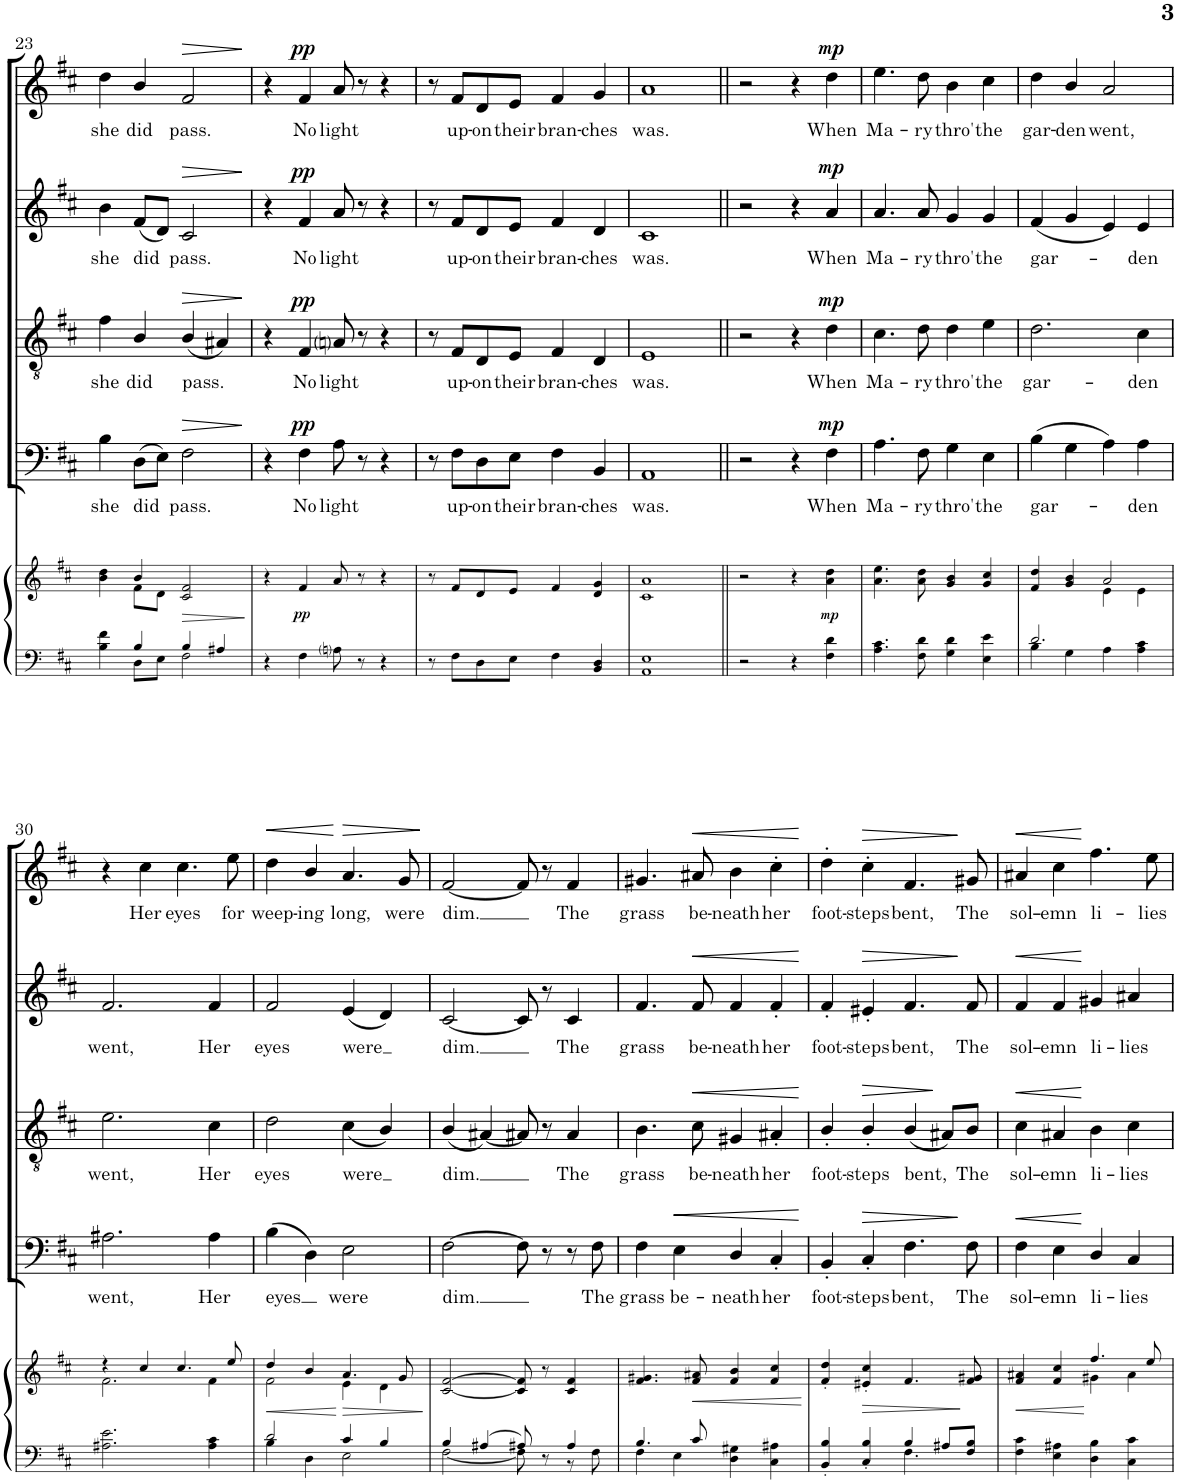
**kern	**kern	**dynam	**kern	**text	**dynam	**kern	**text	**dynam	**kern	**text	**dynam	**kern	**text	**dynam
*part5	*part5	*part5	*part4	*part4	*part4	*part3	*part3	*part3	*part2	*part2	*part2	*part1	*part1	*part1
*staff6	*staff5	*staff5/6	*staff4	*staff4	*staff4	*staff3	*staff3	*staff3	*staff2	*staff2	*staff2	*staff1	*staff1	*staff1
*I"Piano	*	*	*I"Bass	*	*	*I"Tenor	*	*	*I"Alto	*	*	*I"Soprano	*	*
*I'Pno	*	*	*	*	*	*	*	*	*	*	*	*	*	*
!!LO:PB:g=z
*clefF4	*clefG2	*	*clefF4	*	*	*clefGv2	*	*	*clefG2	*	*	*clefG2	*	*
*k[f#c#]	*k[f#c#]	*	*k[f#c#]	*	*	*k[f#c#]	*	*	*k[f#c#]	*	*	*k[f#c#]	*	*
*D:	*D:	*	*D:	*	*	*D:	*	*	*D:	*	*	*D:	*	*
*M4/4	*M4/4	*	*M4/4	*	*	*M4/4	*	*	*M4/4	*	*	*M4/4	*	*
=23	=23	=23	=23	=23	=23	=23	=23	=23	=23	=23	=23	=23	=23	=23
*^	*^	*	*	*	*	*	*	*	*	*	*	*	*	*
!	!	!	!	!	!	!LO:LY:b	!	!	!LO:LY:b	!	!	!LO:LY:b	!	!	!LO:LY:b	!
4B\ 4f#\	4ryy	4b\ 4dd\	4ryy	.	4B\	she	.	4f#\	she	.	4b\	she	.	4dd\	she	.
!	!	!	!	!	!	!LO:LY:b	!	!	!LO:LY:b	!	!	!LO:LY:b	!	!	!LO:LY:b	!
4B/	8D\L	4b/	8f#\L	.	(>8D\L	did	.	4B/	did	.	(<8f#/L	did	.	4b/	did	.
.	8E\J	.	8d\J	.	8E\J)	.	.	.	.	.	8d/J)	.	.	.	.	.
!	!	!	!	!LO:HP:b	!	!LO:LY:b	!LO:HP:b	!	!LO:LY:b	!LO:HP:b	!	!LO:LY:b	!LO:HP:b	!	!LO:LY:b	!LO:HP:b
4B/	2F#\	2c#/ 2f#/	2ryy	>	2F#\	pass.	>	(<4B/	pass.	>	2c#/	pass.	>	2f#/	pass.	>
4A#X/	.	.	.	.	.	.	.	4A#X/)	.	.	.	.	.	.	.	.
*v	*v	*	*	*	*	*	*	*	*	*	*	*	*	*	*	*
*	*v	*v	*	*	*	*	*	*	*	*	*	*	*	*	*
.	.	]	.	.	]	.	.	]	.	.	]	.	.	]
=24	=24	=24	=24	=24	=24	=24	=24	=24	=24	=24	=24	=24	=24	=24
4r	4r	.	4r	.	.	4r	.	.	4r	.	.	4r	.	.
!	!	!LO:DY:b	!	!LO:LY:b	!LO:DY:a	!	!LO:LY:b	!LO:DY:a	!	!LO:LY:b	!LO:DY:a	!	!LO:LY:b	!LO:DY:a
4F#\	4f#/	pp	4F#\	No	pp	4F#/	No	pp	4f#/	No	pp	4f#/	No	pp
!	!	!	!	!LO:LY:b	!	!	!LO:LY:b	!	!	!LO:LY:b	!	!	!LO:LY:b	!
8Ani\	8a/	.	8A\	light	.	8Ani/	light	.	8a/	light	.	8a/	light	.
8r	8r	.	8r	.	.	8r	.	.	8r	.	.	8r	.	.
4r	4r	.	4r	.	.	4r	.	.	4r	.	.	4r	.	.
=25	=25	=25	=25	=25	=25	=25	=25	=25	=25	=25	=25	=25	=25	=25
8r	8r	.	8r	.	.	8r	.	.	8r	.	.	8r	.	.
!	!	!	!	!LO:LY:b	!	!	!LO:LY:b	!	!	!LO:LY:b	!	!	!LO:LY:b	!
8F#\L	8f#/L	.	8F#\L	up-	.	8F#/L	up-	.	8f#/L	up-	.	8f#/L	up-	.
!	!	!	!	!LO:LY:b	!	!	!LO:LY:b	!	!	!LO:LY:b	!	!	!LO:LY:b	!
8D\	8d/	.	8D\	-on	.	8D/	-on	.	8d/	-on	.	8d/	-on	.
!	!	!	!	!LO:LY:b	!	!	!LO:LY:b	!	!	!LO:LY:b	!	!	!LO:LY:b	!
8E\J	8e/J	.	8E\J	their	.	8E/J	their	.	8e/J	their	.	8e/J	their	.
!	!	!	!	!LO:LY:b	!	!	!LO:LY:b	!	!	!LO:LY:b	!	!	!LO:LY:b	!
4F#\	4f#/	.	4F#\	bran-	.	4F#/	bran-	.	4f#/	bran-	.	4f#/	bran-	.
!	!	!	!	!LO:LY:b	!	!	!LO:LY:b	!	!	!LO:LY:b	!	!	!LO:LY:b	!
4BB/ 4D/	4d/ 4g/	.	4BB/	-ches	.	4D/	-ches	.	4d/	-ches	.	4g/	-ches	.
=26	=26	=26	=26	=26	=26	=26	=26	=26	=26	=26	=26	=26	=26	=26
!	!	!	!	!LO:LY:b	!	!	!LO:LY:b	!	!	!LO:LY:b	!	!	!LO:LY:b	!
1AA 1E	1c# 1a	.	1AA	was.	.	1E	was.	.	1c#	was.	.	1a	was.	.
=27||	=27||	=27||	=27||	=27||	=27||	=27||	=27||	=27||	=27||	=27||	=27||	=27||	=27||	=27||
2r	2r	.	2r	.	.	2r	.	.	2r	.	.	2r	.	.
4r	4r	.	4r	.	.	4r	.	.	4r	.	.	4r	.	.
!	!	!LO:DY:b	!	!LO:LY:b	!LO:DY:a	!	!LO:LY:b	!LO:DY:a	!	!LO:LY:b	!LO:DY:a	!	!LO:LY:b	!LO:DY:a
4F#\ 4d\	4a\ 4dd\	mp	4F#\	When	mp	4d\	When	mp	4a/	When	mp	4dd\	When	mp
=28	=28	=28	=28	=28	=28	=28	=28	=28	=28	=28	=28	=28	=28	=28
!	!	!	!	!LO:LY:b	!	!	!LO:LY:b	!	!	!LO:LY:b	!	!	!LO:LY:b	!
4.A\ 4.c#\	4.a\ 4.ee\	.	4.A\	Ma-	.	4.c#\	Ma-	.	4.a/	Ma-	.	4.ee\	Ma-	.
!	!	!	!	!LO:LY:b	!	!	!LO:LY:b	!	!	!LO:LY:b	!	!	!LO:LY:b	!
8F#\ 8d\	8a\ 8dd\	.	8F#\	-ry	.	8d\	-ry	.	8a/	-ry	.	8dd\	-ry	.
!	!	!	!	!LO:LY:b	!	!	!LO:LY:b	!	!	!LO:LY:b	!	!	!LO:LY:b	!
4G\ 4d\	4g/ 4b/	.	4G\	thro'	.	4d\	thro'	.	4g/	thro'	.	4b\	thro'	.
!	!	!	!	!LO:LY:b	!	!	!LO:LY:b	!	!	!LO:LY:b	!	!	!LO:LY:b	!
4E\ 4e\	4g/ 4cc#/	.	4E\	the	.	4e\	the	.	4g/	the	.	4cc#\	the	.
=29	=29	=29	=29	=29	=29	=29	=29	=29	=29	=29	=29	=29	=29	=29
*^	*^	*	*	*	*	*	*	*	*	*	*	*	*	*
!	!	!	!	!	!	!LO:LY:b	!	!	!LO:LY:b	!	!	!LO:LY:b	!	!	!LO:LY:b	!
2.d/	4B\	4f#/ 4dd/	2ryy	.	(>4B\	gar-	.	2.d\	gar-	.	(<4f#/	gar-	.	4dd\	gar-	.
!	!	!	!	!	!	!	!	!	!	!	!	!	!	!	!LO:LY:b	!
.	4G\	4g/ 4b/	.	.	4G\	.	.	.	.	.	4g/	.	.	4b/	-den	.
!	!	!	!	!	!	!	!	!	!	!	!	!	!	!	!LO:LY:b	!
.	4A\	2a/	4e\	.	4A\)	.	.	.	.	.	4e/)	.	.	2a/	went,	.
!	!	!	!	!	!	!LO:LY:b	!	!	!LO:LY:b	!	!	!LO:LY:b	!	!	!	!
4A\ 4c#\	4ryy	.	4e\	.	4A\	-den	.	4c#\	-den	.	4e/	-den	.	.	.	.
!!LO:LB:g=z
=30	=30	=30	=30	=30	=30	=30	=30	=30	=30	=30	=30	=30	=30	=30	=30	=30
!	!	!	!	!	!	!LO:LY:b	!	!	!LO:LY:b	!	!	!LO:LY:b	!	!	!	!
*v	*v	*	*	*	*	*	*	*	*	*	*	*	*	*	*	*
2.A#X\ 2.e\	4r	2.f#\	.	2.A#X\	went,	.	2.e\	went,	.	2.f#/	went,	.	4r	.	.
!	!	!	!	!	!	!	!	!	!	!	!	!	!	!LO:LY:b	!
.	4cc#/	.	.	.	.	.	.	.	.	.	.	.	4cc#\	Her	.
!	!	!	!	!	!	!	!	!	!	!	!	!	!	!LO:LY:b	!
.	4.cc#/	.	.	.	.	.	.	.	.	.	.	.	4.cc#\	eyes	.
!	!	!	!	!	!LO:LY:b	!	!	!LO:LY:b	!	!	!LO:LY:b	!	!	!	!
4A#\ 4c#\	.	4f#\	.	4A#\	Her	.	4c#\	Her	.	4f#/	Her	.	.	.	.
!	!	!	!	!	!	!	!	!	!	!	!	!	!	!LO:LY:b	!
.	8ee/	.	.	.	.	.	.	.	.	.	.	.	8ee\	for	.
=31	=31	=31	=31	=31	=31	=31	=31	=31	=31	=31	=31	=31	=31	=31	=31
*^	*	*	*	*	*	*	*	*	*	*	*	*	*	*	*
!	!	!	!	!LO:HP:b	!	!LO:LY:b	!	!	!LO:LY:b	!	!	!LO:LY:b	!	!	!LO:LY:b	!LO:HP:b
2d/	4B\	4dd/	2f#\	<	(>4B\	eyes	.	2d\	eyes	.	2f#/	eyes	.	4dd\	weep-	<
!	!	!	!	!	!	!	!	!	!	!	!	!	!	!	!LO:LY:b	!
.	4D\	4b/	.	.	4D\)	.	.	.	.	.	.	.	.	4b/	-ing	.
!	!	!	!	!LO:HP:n=1:b	!	!LO:LY:b	!	!	!LO:LY:b	!	!	!LO:LY:b	!	!	!LO:LY:b	!LO:HP:n=1:b
4c#/	2E\	4.a/	4e\	[ >	2E\	were	.	(<4c#\	were	.	(<4e/	were	.	4.a/	long,	[ >
4B/	.	.	4d\	.	.	.	.	4B/)	.	.	4d/)	.	.	.	.	.
!	!	!	!	!	!	!	!	!	!	!	!	!	!	!	!LO:LY:b	!
.	.	8g/	.	.	.	.	.	.	.	.	.	.	.	8g/	were	.
*v	*v	*	*	*	*	*	*	*	*	*	*	*	*	*	*	*
*	*v	*v	*	*	*	*	*	*	*	*	*	*	*	*	*
.	.	]	.	.	.	.	.	.	.	.	.	.	.	]
=32	=32	=32	=32	=32	=32	=32	=32	=32	=32	=32	=32	=32	=32	=32
*^	*	*	*	*	*	*	*	*	*	*	*	*	*	*
!	!	!	!	!	!LO:LY:b	!	!	!LO:LY:b	!	!	!LO:LY:b	!	!	!LO:LY:b	!
4B/	[2F#\	[2c#/ [2f#/	.	[2F#\	dim.	.	(<4B/	dim.	.	[2c#/	dim.	.	[2f#/	dim.	.
[4A#X/	.	.	.	.	.	.	[4A#X/)	.	.	.	.	.	.	.	.
8A#X/]	8F#\]	8c#/] 8f#/]	.	8F#\]	.	.	8A#X/]	.	.	8c#/]	.	.	8f#/]	.	.
8r	8ryy	8r	.	8r	.	.	8r	.	.	8r	.	.	8r	.	.
!	!	!	!	!	!	!	!	!LO:LY:b	!	!	!LO:LY:b	!	!	!LO:LY:b	!
4A#/	8r	4c#/ 4f#/	.	8r	.	.	4A#/	The	.	4c#/	The	.	4f#/	The	.
!	!	!	!	!	!LO:LY:b	!	!	!	!	!	!	!	!	!	!
.	8F#\	.	.	8F#\	The	.	.	.	.	.	.	.	.	.	.
=33	=33	=33	=33	=33	=33	=33	=33	=33	=33	=33	=33	=33	=33	=33	=33
!	!	!	!	!	!LO:LY:b	!	!	!LO:LY:b	!	!	!LO:LY:b	!	!	!LO:LY:b	!
4.B/	4F#\	4.f#/ 4.g#X/	.	4F#\	grass	.	4.B\	grass	.	4.f#/	grass	.	4.g#X/	grass	.
!	!	!	!	!	!LO:LY:b	!LO:HP:b	!	!	!	!	!	!	!	!	!
.	4E\	.	.	4E\	be-	<	.	.	.	.	.	.	.	.	.
!	!	!	!LO:HP:b	!	!	!	!	!LO:LY:b	!LO:HP:b	!	!LO:LY:b	!LO:HP:b	!	!LO:LY:b	!LO:HP:b
8c#/	.	8f#/ 8a#X/	<	.	.	.	8c#\	be-	<	8f#/	be-	<	8a#X/	be-	<
!	!	!	!	!	!LO:LY:b	!	!	!LO:LY:b	!	!	!LO:LY:b	!	!	!LO:LY:b	!
4D\ 4G#X\	2ryy	4f#/ 4b/	.	4D/	-neath	.	4G#X/	-neath	.	4f#/	-neath	.	4b\	-neath	.
!	!	!	!	!	!LO:LY:b	!	!	!LO:LY:b	!	!	!LO:LY:b	!	!	!LO:LY:b	!
4C#\ 4A#X\	.	4f#/ 4cc#/	.	4C#'/	her	.	4A#X'/	her	.	4f#'/	her	.	4cc#'\	her	.
*v	*v	*	*	*	*	*	*	*	*	*	*	*	*	*	*
.	.	[	.	.	[	.	.	[	.	.	[	.	.	[
=34	=34	=34	=34	=34	=34	=34	=34	=34	=34	=34	=34	=34	=34	=34
*^	*	*	*	*	*	*	*	*	*	*	*	*	*	*
!	!	!	!	!	!LO:LY:b	!	!	!LO:LY:b	!	!	!LO:LY:b	!	!	!LO:LY:b	!
4BB/' 4B/'	2ryy	4f#/' 4dd/'	.	4BB'/	foot-	.	4B'/	foot-	.	4f#'/	foot-	.	4dd'\	foot-	.
!	!	!	!LO:HP:b	!	!LO:LY:b	!LO:HP:b	!	!LO:LY:b	!LO:HP:b	!	!LO:LY:b	!LO:HP:b	!	!LO:LY:b	!LO:HP:b
4C#/' 4B/'	.	4e#X/' 4cc#/'	>	4C#'/	-steps	>	4B'/	-steps	>	4e#X'/	-steps	>	4cc#'\	-steps	>
!	!	!	!	!	!LO:LY:b	!	!	!LO:LY:b	!	!	!LO:LY:b	!	!	!LO:LY:b	!
4B/	4.F#\	4.f#/	.	4.F#\	bent,	.	(<4B/	bent,	.	4.f#/	bent,	.	4.f#/	bent,	.
8A#X/L	.	.	.	.	.	.	8A#X/L)	.	]	.	.	.	.	.	.
!	!	!	!	!	!LO:LY:b	!	!	!LO:LY:b	!	!	!LO:LY:b	!	!	!LO:LY:b	!
8F#/ 8B/J	8ryy	8f#/ 8g#X/	]	8F#\	The	]	8B/J	The	.	8f#/	The	]	8g#X/	The	]
=35	=35	=35	=35	=35	=35	=35	=35	=35	=35	=35	=35	=35	=35	=35	=35
!	!	!	!LO:HP:b	!	!LO:LY:b	!LO:HP:b	!	!LO:LY:b	!LO:HP:b	!	!LO:LY:b	!LO:HP:b	!	!LO:LY:b	!LO:HP:b
*v	*v	*^	*	*	*	*	*	*	*	*	*	*	*	*	*
4F#\ 4c#\	4f#/ 4a#X/	2ryy	<	4F#\	sol-	<	4c#\	sol-	<	4f#/	sol-	<	4a#X/	sol-	<
!	!	!	!	!	!LO:LY:b	!	!	!LO:LY:b	!	!	!LO:LY:b	!	!	!LO:LY:b	!
4E\ 4A#X\	4f#/ 4cc#/	.	.	4E\	-emn	.	4A#X/	-emn	.	4f#/	-emn	.	4cc#\	-emn	.
!	!	!	!	!	!LO:LY:b	!	!	!LO:LY:b	!	!	!LO:LY:b	!	!	!LO:LY:b	!
4D\ 4B\	4.ff#/	4g#X\	[	4D/	li-	[	4B\	li-	[	4g#X/	li-	[	4.ff#\	li-	[
!	!	!	!	!	!LO:LY:b	!	!	!LO:LY:b	!	!	!LO:LY:b	!	!	!	!
4C#\ 4c#\	.	4a#\	.	4C#/	-lies	.	4c#\	-lies	.	4a#X/	-lies	.	.	.	.
!	!	!	!	!	!	!	!	!	!	!	!	!	!	!LO:LY:b	!
.	8ee/	.	.	.	.	.	.	.	.	.	.	.	8ee\	-lies	.
*	*v	*v	*	*	*	*	*	*	*	*	*	*	*	*	*
=	=	=	=	=	=	=	=	=	=	=	=	=	=	=
*-	*-	*-	*-	*-	*-	*-	*-	*-	*-	*-	*-	*-	*-	*-
